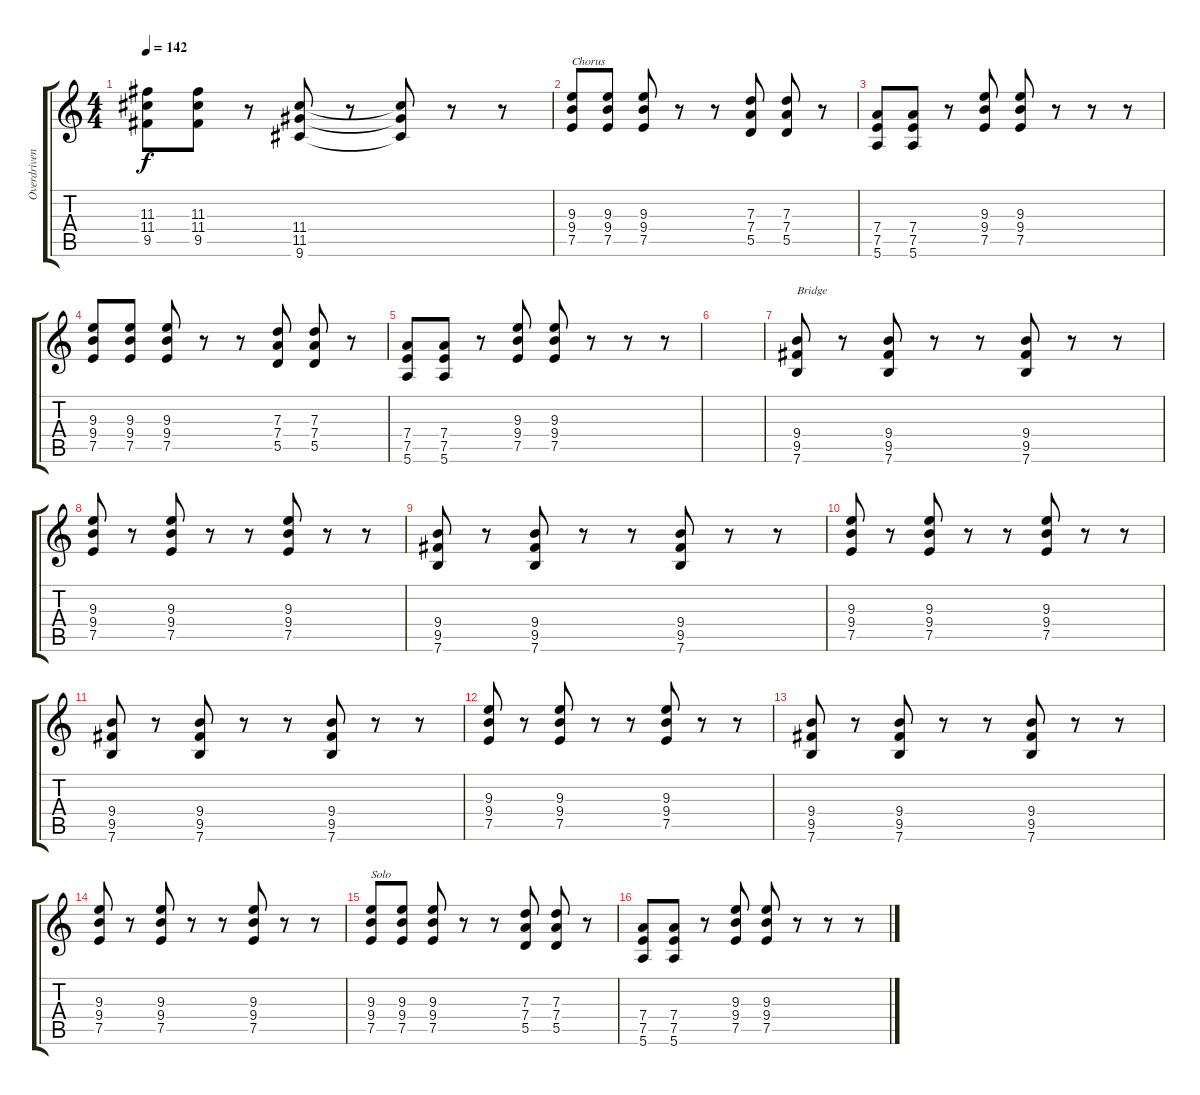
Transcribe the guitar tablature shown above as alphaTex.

\track ("Overdriven Guitar" "Overdriven") {instrument overdrivenguitar}
\staff {score tabs}
\tuning (E4 B3 G3 D3 A2 E2) {hide}
\ts (4 4)
\tempo 142
\clef g2
\ks c
(11.3 11.4 9.5).8{dy f} (11.3 11.4 9.5).8 r.8 (11.4 11.5 9.6).8 r.8 (11.4{t} 11.5{t} 9.6{t}).8 r.8 r.8 |
(9.3 9.4 7.5).8{txt "Chorus"} (9.3 9.4 7.5).8 (9.3 9.4 7.5).8 r.8 r.8 (7.3 7.4 5.5).8 (7.3 7.4 5.5).8 r.8 |
(7.4 7.5 5.6).8 (7.4 7.5 5.6).8 r.8 (9.3 9.4 7.5).8 (9.3 9.4 7.5).8 r.8 r.8 r.8 |
(9.3 9.4 7.5).8 (9.3 9.4 7.5).8 (9.3 9.4 7.5).8 r.8 r.8 (7.3 7.4 5.5).8 (7.3 7.4 5.5).8 r.8 |
(7.4 7.5 5.6).8 (7.4 7.5 5.6).8 r.8 (9.3 9.4 7.5).8 (9.3 9.4 7.5).8 r.8 r.8 r.8 |
|
(9.4 9.5 7.6).8{txt "Bridge"} r.8 (9.4 9.5 7.6).8 r.8 r.8 (9.4 9.5 7.6).8 r.8 r.8 |
(9.3 9.4 7.5).8 r.8 (9.3 9.4 7.5).8 r.8 r.8 (9.3 9.4 7.5).8 r.8 r.8 |
(9.4 9.5 7.6).8 r.8 (9.4 9.5 7.6).8 r.8 r.8 (9.4 9.5 7.6).8 r.8 r.8 |
(9.3 9.4 7.5).8 r.8 (9.3 9.4 7.5).8 r.8 r.8 (9.3 9.4 7.5).8 r.8 r.8 |
(9.4 9.5 7.6).8 r.8 (9.4 9.5 7.6).8 r.8 r.8 (9.4 9.5 7.6).8 r.8 r.8 |
(9.3 9.4 7.5).8 r.8 (9.3 9.4 7.5).8 r.8 r.8 (9.3 9.4 7.5).8 r.8 r.8 |
(9.4 9.5 7.6).8 r.8 (9.4 9.5 7.6).8 r.8 r.8 (9.4 9.5 7.6).8 r.8 r.8 |
(9.3 9.4 7.5).8 r.8 (9.3 9.4 7.5).8 r.8 r.8 (9.3 9.4 7.5).8 r.8 r.8 |
(9.3 9.4 7.5).8{txt "Solo"} (9.3 9.4 7.5).8 (9.3 9.4 7.5).8 r.8 r.8 (7.3 7.4 5.5).8 (7.3 7.4 5.5).8 r.8 |
(7.4 7.5 5.6).8 (7.4 7.5 5.6).8 r.8 (9.3 9.4 7.5).8 (9.3 9.4 7.5).8 r.8 r.8 r.8
